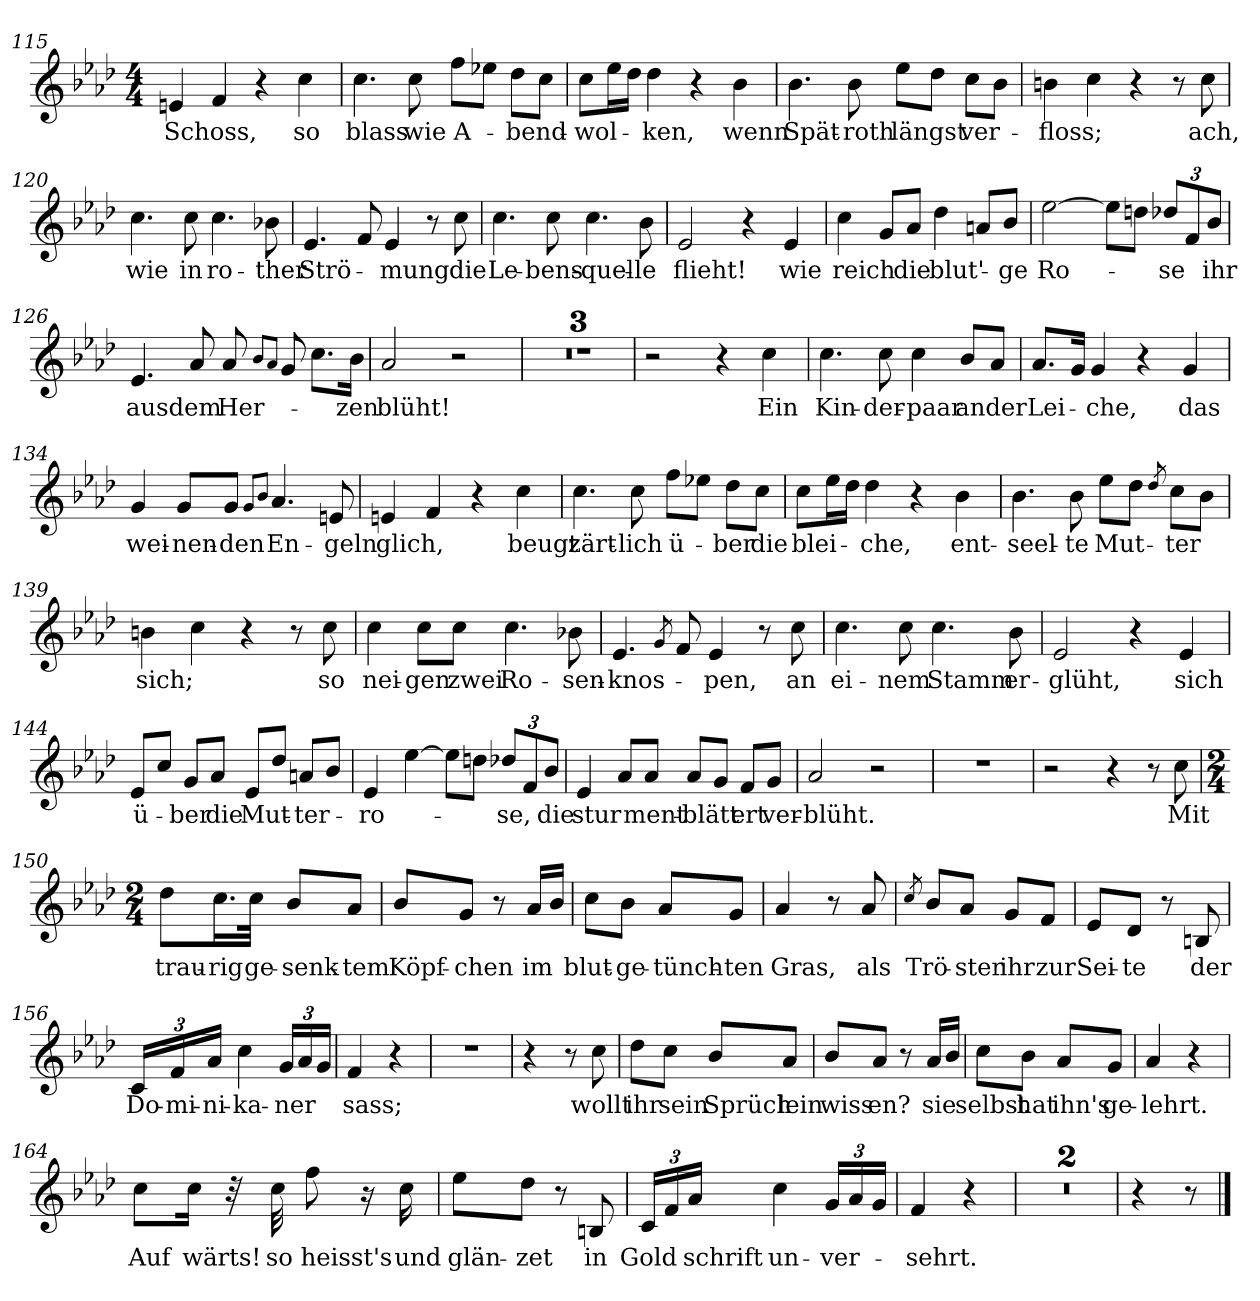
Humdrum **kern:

**kern	**text
*part1	*part1
*staff1	*staff1
*clefG2	*
*k[b-e-a-d-]	*
*M4/4	*
=115	=115
!	!LO:LY:b
4en/	Schoss,
4f/	.
4r	.
!	!LO:LY:b
4cc\	so
=116	=116
!	!LO:LY:b
4.cc\	blass
!	!LO:LY:b
8cc\	wie
!	!LO:LY:b
8ff\L	A-
8ee-X\J	.
!	!LO:LY:b
8dd-\L	-bend-
8cc\J	.
!!LO:LB:g=z
=117	=117
!	!LO:LY:b
8cc\L	-wol-
16ee-\L	.
16dd-\JJ	.
!	!LO:LY:b
4dd-\	-ken,
4r	.
!	!LO:LY:b
4b-\	wenn
=118	=118
!	!LO:LY:b
4.b-\	Spät-
!	!LO:LY:b
8b-\	-roth
!	!LO:LY:b
8ee-\L	längst
8dd-\J	.
!	!LO:LY:b
8cc\L	ver-
8b-\J	.
=119	=119
!	!LO:LY:b
4bn\	-floss;
4cc\	.
4r	.
8r	.
!	!LO:LY:b
8cc\	ach,
=120	=120
!	!LO:LY:b
4.cc\	wie
!	!LO:LY:b
8cc\	in
!	!LO:LY:b
4.cc\	ro-
!	!LO:LY:b
8b-X\	-ther
=121	=121
!	!LO:LY:b
4.e-/	Strö-
8f/	.
!	!LO:LY:b
4e-/	-mung
8r	.
!	!LO:LY:b
8cc\	die
=122	=122
!	!LO:LY:b
4.cc\	Le-
!	!LO:LY:b
8cc\	-bens-
!	!LO:LY:b
4.cc\	-quel-
!	!LO:LY:b
8b-\	-le
=123	=123
!	!LO:LY:b
2e-/	flieht!
4r	.
!	!LO:LY:b
4e-/	wie
!!LO:LB:g=z
=124	=124
!	!LO:LY:b
4cc\	reich
8g/L	.
!	!LO:LY:b
8a-/J	die
!	!LO:LY:b
4dd-\	blut'-
8an/L	.
!	!LO:LY:b
8b-/J	-ge
=125	=125
!	!LO:LY:b
[2ee-\	Ro-
8ee-\L]	.
8ddn\J	.
!	!LO:LY:b
12dd-X/L	-se
12f/	.
!	!LO:LY:b
12b-/J	ihr
=126	=126
!	!LO:LY:b
4.e-/	aus
!	!LO:LY:b
8a-/	dem
!	!LO:LY:b
8a-/	Her-
8qb-/L	.
8qa-/J	.
8g/	.
8.cc\L	.
!	!LO:LY:b
16b-\Jk	-zen
=127	=127
!	!LO:LY:b
2a-/	blüht!
2r	.
=128	=128
1r	.
=129	=129
1r	.
=130	=130
1r	.
=131	=131
2r	.
4r	.
!	!LO:LY:b
4cc\	Ein
=132	=132
!	!LO:LY:b
4.cc\	Kin-
!	!LO:LY:b
8cc\	-der-
!	!LO:LY:b
4cc\	-paar
!	!LO:LY:b
8b-/L	an
!	!LO:LY:b
8a-/J	der
!!LO:LB:g=z
=133	=133
!	!LO:LY:b
8.a-/L	Lei-
16g/Jk	.
!	!LO:LY:b
4g/	-che,
4r	.
!	!LO:LY:b
4g/	das
=134	=134
!	!LO:LY:b
4g/	wei-
!	!LO:LY:b
8g/L	-nen-
!	!LO:LY:b
8g/J	-den
8qg/L	.
8qb-/J	.
!	!LO:LY:b
4.a-/	En-
!	!LO:LY:b
8en/	-geln
=135	=135
!	!LO:LY:b
4en/	glich,
4f/	.
4r	.
!	!LO:LY:b
4cc\	beugt
=136	=136
!	!LO:LY:b
4.cc\	zärt-
!	!LO:LY:b
8cc\	-lich
!	!LO:LY:b
8ff\L	ü-
8ee-X\J	.
!	!LO:LY:b
8dd-\L	-ber
!	!LO:LY:b
8cc\J	die
=137	=137
!	!LO:LY:b
8cc\L	blei-
16ee-\L	.
16dd-\JJ	.
!	!LO:LY:b
4dd-\	-che,
4r	.
!	!LO:LY:b
4b-\	ent-
=138	=138
!	!LO:LY:b
4.b-\	-seel-
!	!LO:LY:b
8b-\	-te
!	!LO:LY:b
8ee-\L	Mut-
8dd-\J	.
8qdd-/	.
!	!LO:LY:b
8cc\L	-ter
8b-\J	.
!!LO:LB:g=z
=139	=139
!	!LO:LY:b
4bn\	sich;
4cc\	.
4r	.
8r	.
!	!LO:LY:b
8cc\	so
=140	=140
!	!LO:LY:b
4cc\	nei-
!	!LO:LY:b
8cc\L	-gen
!	!LO:LY:b
8cc\J	zwei
!	!LO:LY:b
4.cc\	Ro-
!	!LO:LY:b
8b-X\	-sen-
=141	=141
!	!LO:LY:b
4.e-/	-knos-
8qg/	.
8f/	.
!	!LO:LY:b
4e-/	-pen,
8r	.
!	!LO:LY:b
8cc\	an
=142	=142
!	!LO:LY:b
4.cc\	ei-
!	!LO:LY:b
8cc\	-nem
!	!LO:LY:b
4.cc\	Stamm
!	!LO:LY:b
8b-\	er-
=143	=143
!	!LO:LY:b
2e-/	-glüht,
4r	.
!	!LO:LY:b
4e-/	sich
=144	=144
!	!LO:LY:b
8e-/L	ü-
8cc/J	.
!	!LO:LY:b
8g/L	-ber
!	!LO:LY:b
8a-/J	die
!	!LO:LY:b
8e-/L	Mut-
8dd-/J	.
!	!LO:LY:b
8an/L	-ter-
8b-/J	.
!!LO:PB:g=z
=145	=145
!	!LO:LY:b
4e-/	-ro-
[4ee-\	.
8ee-\L]	.
8ddn\J	.
!	!LO:LY:b
12dd-X/L	-se,
12f/	.
!	!LO:LY:b
12b-/J	die
=146	=146
!	!LO:LY:b
4e-/	stur
8a-/L	.
!	!LO:LY:b
8a-/J	ment-
!	!LO:LY:b
8a-/L	-blätt
8g/J	.
!	!LO:LY:b
8f/L	ert
!	!LO:LY:b
8g/J	ver-
=147	=147
!	!LO:LY:b
2a-/	-blüht.
2r	.
=148	=148
1r	.
=149	=149
2r	.
4r	.
8r	.
!	!LO:LY:b
8cc\	Mit
=150	=150
*M2/4	*
!	!LO:LY:b
8dd-\L	trau-
!	!LO:LY:b
16.cc\L	-rig
!	!LO:LY:b
32cc\JJk	ge-
!	!LO:LY:b
8b-/L	-senk-
!	!LO:LY:b
8a-/J	-tem
=151	=151
!	!LO:LY:b
8b-/L	Köpf-
!	!LO:LY:b
8g/J	-chen
8r	.
!	!LO:LY:b
16a-/LL	im
16b-/JJ	.
!!LO:LB:g=z
=152	=152
!	!LO:LY:b
8cc\L	blut-
!	!LO:LY:b
8b-\J	-ge-
!	!LO:LY:b
8a-/L	-tünch-
!	!LO:LY:b
8g/J	-ten
=153	=153
!	!LO:LY:b
4a-/	Gras,
8r	.
!	!LO:LY:b
8a-/	als
=154	=154
8qcc/	.
!	!LO:LY:b
8b-/L	Trö-
!	!LO:LY:b
8a-/J	-ster
!	!LO:LY:b
8g/L	ihr
!	!LO:LY:b
8f/J	zur
=155	=155
!	!LO:LY:b
8e-/L	Sei-
!	!LO:LY:b
8d-/J	-te
8r	.
!	!LO:LY:b
8Bn/	der
=156	=156
!	!LO:LY:b
24c/LL	Do-
!	!LO:LY:b
24f/	-mi-
!	!LO:LY:b
24a-/JJ	-ni-
!	!LO:LY:b
4cc\	-ka-
!	!LO:LY:b
24g/LL	-ner
24a-/	.
24g/JJ	.
=157	=157
!	!LO:LY:b
4f/	sass;
4r	.
=158	=158
2r	.
=159	=159
4r	.
8r	.
!	!LO:LY:b
8cc\	wollt
!!LO:LB:g=z
=160	=160
!	!LO:LY:b
8dd-\L	ihr
!	!LO:LY:b
8cc\J	sein
!	!LO:LY:b
8b-/L	Sprüch
!	!LO:LY:b
8a-/J	lein
=161	=161
!	!LO:LY:b
8b-/L	wiss
!	!LO:LY:b
8a-/J	en?
8r	.
!	!LO:LY:b
16a-/LL	sie
16b-/JJ	.
=162	=162
!	!LO:LY:b
8cc\L	selbst
!	!LO:LY:b
8b-\J	hat
!	!LO:LY:b
8a-/L	ihn's
!	!LO:LY:b
8g/J	ge-
=163	=163
!	!LO:LY:b
4a-/	-lehrt.
4r	.
=164	=164
!	!LO:LY:b
8cc\L	Auf
!	!LO:LY:b
16cc\Jk	wärts!
32r	.
!	!LO:LY:b
32cc\	so
!	!LO:LY:b
8ff\	heisst's
16r	.
!	!LO:LY:b
16cc\	und
=165	=165
!	!LO:LY:b
8ee-\L	glän-
!	!LO:LY:b
8dd-\J	-zet
8r	.
!	!LO:LY:b
8Bn/	in
!!LO:LB:g=z
=166	=166
!	!LO:LY:b
24c/LL	Gold
24f/	.
!	!LO:LY:b
24a-/JJ	schrift
!	!LO:LY:b
4cc\	un-
!	!LO:LY:b
24g/LL	-ver-
24a-/	.
24g/JJ	.
=167	=167
!	!LO:LY:b
4f/	-sehrt.
4r	.
=168	=168
2r	.
=169	=169
2r	.
=170	=170
4r	.
8r	.
==	==
*-	*-
